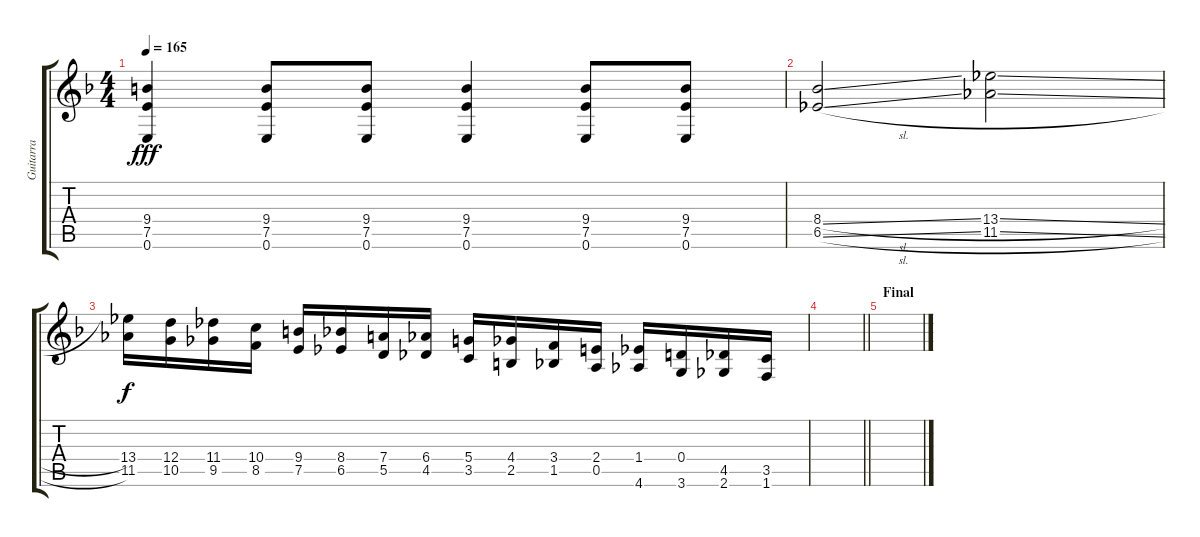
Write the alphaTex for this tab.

\track ("Guitarra" "Guitarra") {instrument distortionguitar}
\staff {score tabs}
\tuning (E4 B3 G3 D3 A2 E2) {hide}
\ts (4 4)
\tempo 165
\clef g2
\ks f
(9.4 7.5 0.6).4{dy fff} (9.4 7.5 0.6).8 (9.4 7.5 0.6).8 (9.4 7.5 0.6).4 (9.4 7.5 0.6).8 (9.4 7.5 0.6).8 |
(8.4{sl} 6.5{sl}).2 (13.4{sl} 11.5{sl}).2 |
(13.4 11.5).16{dy f} (12.4 10.5).16 (11.4 9.5).16 (10.4 8.5).16 (9.4 7.5).16 (8.4 6.5).16 (7.4 5.5).16 (6.4 4.5).16 (5.4 3.5).16 (4.4 2.5).16 (3.4 1.5).16 (2.4 0.5).16 (1.4 4.6).16 (0.4 3.6).16 (4.5 2.6).16 (3.5 1.6).16 |
\barLineRight lightlight
|
\section ("" "Final")
